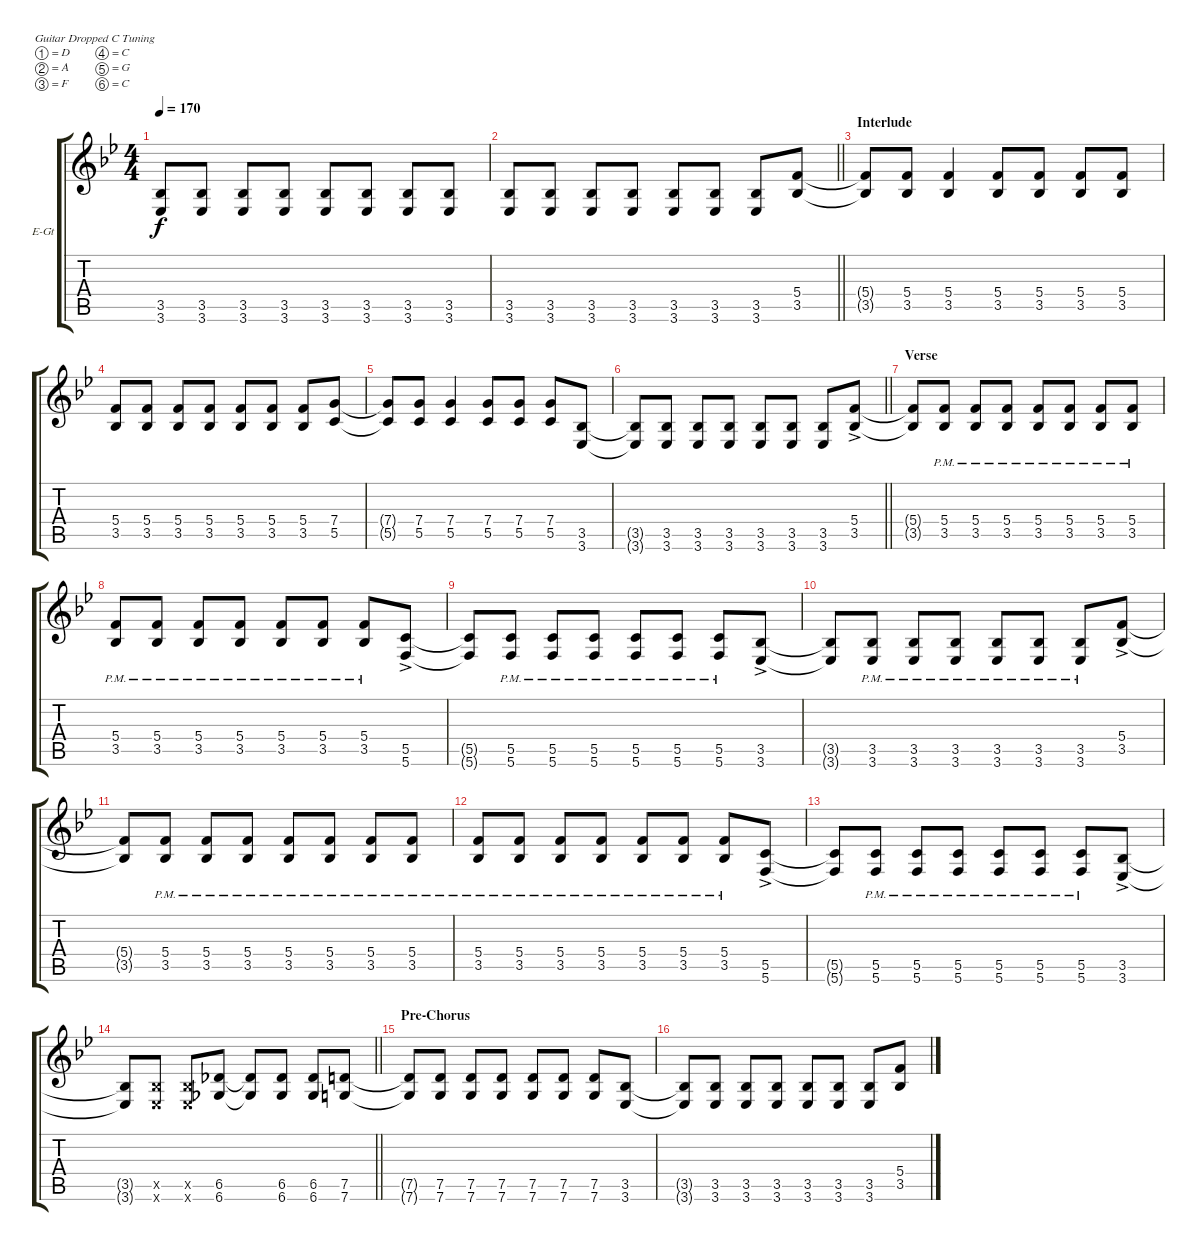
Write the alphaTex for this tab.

\defaultSystemsLayout 4
\bracketExtendMode groupsimilarinstruments
\firstSystemTrackNameOrientation horizontal
\otherSystemsTrackNameOrientation horizontal
\track ("Guitar 1" "E-Gt") {instrument distortionguitar}
\staff {score tabs}
\tuning (D4 A3 F3 C3 G2 C2)
\ts (4 4)
\tempo 170
\clef g2
\ks bb
(3.5{t} 3.6{t}).8{dy f} (3.5 3.6).8 (3.5 3.6).8 (3.5 3.6).8 (3.5 3.6).8 (3.5 3.6).8 (3.5 3.6).8 (3.5 3.6).8 |
\barLineRight lightlight
(3.5 3.6).8 (3.5 3.6).8 (3.5 3.6).8 (3.5 3.6).8 (3.5 3.6).8 (3.5 3.6).8 (3.5 3.6).8 (3.5 5.4).8 |
\section ("" "Interlude")
(3.5{t} 5.4{t}).8 (5.4 3.5).8 (5.4 3.5).4 (5.4 3.5).8 (5.4 3.5).8 (5.4 3.5).8 (5.4 3.5).8 |
(3.5 5.4).8 (5.4 3.5).8 (5.4 3.5).8 (5.4 3.5).8 (5.4 3.5).8 (5.4 3.5).8 (5.4 3.5).8 (7.4 5.5).8 |
(5.5{t} 7.4{t}).8 (5.5 7.4).8 (5.5 7.4).4 (5.5 7.4).8 (5.5 7.4).8 (5.5 7.4).8 (3.6 3.5).8 |
\barLineRight lightlight
(3.5{t} 3.6{t}).8 (3.5 3.6).8 (3.5 3.6).8 (3.5 3.6).8 (3.5 3.6).8 (3.5 3.6).8 (3.5 3.6).8 (3.5{ac} 5.4{ac}).8 |
\section ("" "Verse")
(3.5{t} 5.4{t}).8 (5.4{pm} 3.5{pm}).8 (5.4{pm} 3.5{pm}).8 (5.4{pm} 3.5{pm}).8 (5.4{pm} 3.5{pm}).8 (5.4{pm} 3.5{pm}).8 (5.4{pm} 3.5{pm}).8 (5.4{pm} 3.5{pm}).8 |
(5.4{pm} 3.5{pm}).8 (5.4{pm} 3.5{pm}).8 (5.4{pm} 3.5{pm}).8 (5.4{pm} 3.5{pm}).8 (5.4{pm} 3.5{pm}).8 (5.4{pm} 3.5{pm}).8 (5.4{pm} 3.5{pm}).8 (5.6{ac} 5.5{ac}).8 |
(5.6{t} 5.5{t}).8 (5.6{pm} 5.5{pm}).8 (5.6{pm} 5.5{pm}).8 (5.6{pm} 5.5{pm}).8 (5.6{pm} 5.5{pm}).8 (5.6{pm} 5.5{pm}).8 (5.6{pm} 5.5{pm}).8 (3.6{ac} 3.5{ac}).8 |
(3.5{t} 3.6{t}).8 (3.5{pm} 3.6{pm}).8 (3.5{pm} 3.6{pm}).8 (3.5{pm} 3.6{pm}).8 (3.5{pm} 3.6{pm}).8 (3.5{pm} 3.6{pm}).8 (3.5{pm} 3.6{pm}).8 (3.5{ac} 5.4{ac}).8 |
(3.5{t} 5.4{t}).8 (5.4{pm} 3.5{pm}).8 (5.4{pm} 3.5{pm}).8 (5.4{pm} 3.5{pm}).8 (5.4{pm} 3.5{pm}).8 (5.4{pm} 3.5{pm}).8 (5.4{pm} 3.5{pm}).8 (5.4{pm} 3.5{pm}).8 |
(5.4{pm} 3.5{pm}).8 (5.4{pm} 3.5{pm}).8 (5.4{pm} 3.5{pm}).8 (5.4{pm} 3.5{pm}).8 (5.4{pm} 3.5{pm}).8 (5.4{pm} 3.5{pm}).8 (5.4{pm} 3.5{pm}).8 (5.6{ac} 5.5{ac}).8 |
(5.6{t} 5.5{t}).8 (5.6{pm} 5.5{pm}).8 (5.6{pm} 5.5{pm}).8 (5.6{pm} 5.5{pm}).8 (5.6{pm} 5.5{pm}).8 (5.6{pm} 5.5{pm}).8 (5.6{pm} 5.5{pm}).8 (3.6{ac} 3.5{ac}).8 |
\barLineRight lightlight
(3.5{t} 3.6{t}).8 (3.5{x} 3.6{x}).8 (3.5{x} 3.6{x}).8 (6.6 6.5).8 (6.6{t} 6.5{t}).8 (6.6 6.5).8 (6.6 6.5).8 (7.6 7.5).8 |
\section ("" "Pre-Chorus")
(7.5{t} 7.6{t}).8 (7.5 7.6).8 (7.5 7.6).8 (7.5 7.6).8 (7.5 7.6).8 (7.5 7.6).8 (7.5 7.6).8 (3.5 3.6).8 |
(3.5{t} 3.6{t}).8 (3.5 3.6).8 (3.5 3.6).8 (3.5 3.6).8 (3.5 3.6).8 (3.5 3.6).8 (3.5 3.6).8 (3.5 5.4).8
